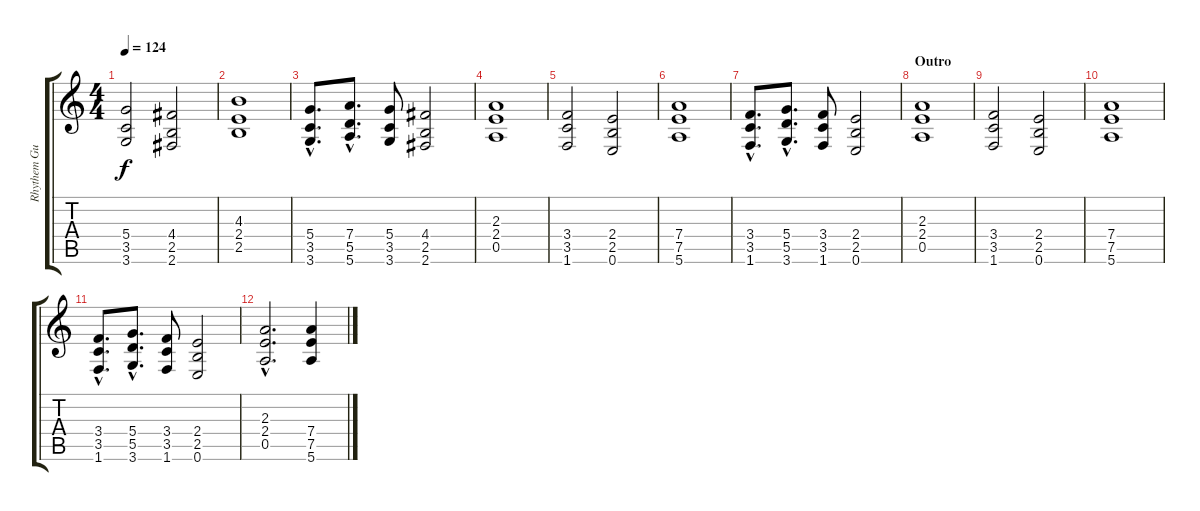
\track ("Rhythem Guit. 2" "Rhythem Gu") {instrument distortionguitar}
\staff {score tabs}
\tuning (E4 B3 G3 D3 A2 E2) {hide}
\ts (4 4)
\tempo 124
\clef g2
\ks c
(5.4 3.5 3.6).2{dy f} (4.4 2.5 2.6).2 |
(4.3 2.4 2.5).1 |
(5.4{hac} 3.5{hac} 3.6{hac}).8{d} (7.4{hac} 5.5{hac} 5.6{hac}).8{d} (5.4 3.5 3.6).8 (4.4 2.5 2.6).2 |
(2.3 2.4 0.5).1 |
(3.4 3.5 1.6).2 (2.4 2.5 0.6).2 |
(7.4 7.5 5.6).1 |
(3.4{hac} 3.5{hac} 1.6{hac}).8{d} (5.4{hac} 5.5{hac} 3.6{hac}).8{d} (3.4 3.5 1.6).8 (2.4 2.5 0.6).2 |
\section ("" "Outro")
(2.3 2.4 0.5).1 |
(3.4 3.5 1.6).2 (2.4 2.5 0.6).2 |
(7.4 7.5 5.6).1 |
(3.4{hac} 3.5{hac} 1.6{hac}).8{d} (5.4{hac} 5.5{hac} 3.6{hac}).8{d} (3.4 3.5 1.6).8 (2.4 2.5 0.6).2 |
(2.3{hac} 2.4{hac} 0.5{hac}).2{d} (7.4 7.5 5.6).4
